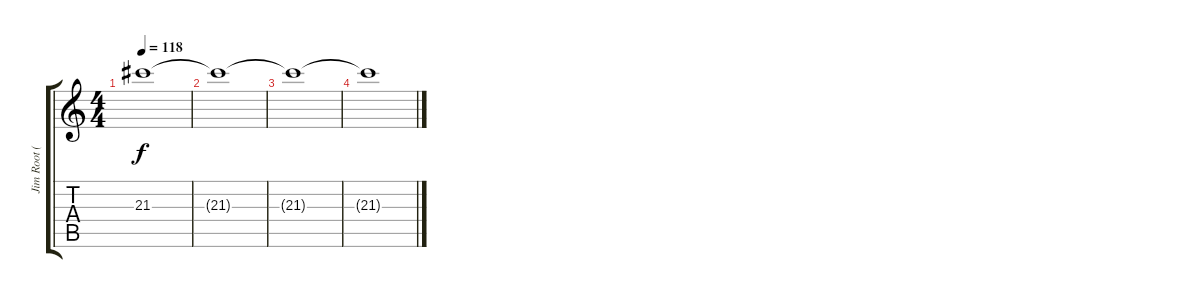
\track ("Jim Root (Solo)" "Jim Root (") {instrument overdrivenguitar}
\staff {score tabs}
\tuning (Db4 Ab3 E3 B2 Gb2 Db2) {hide}
\ts (4 4)
\tempo 118
\clef g2
\ks c
21.3{t}.1{dy f} |
21.3{t}.1 |
21.3{t}.1 |
21.3{t}.1
